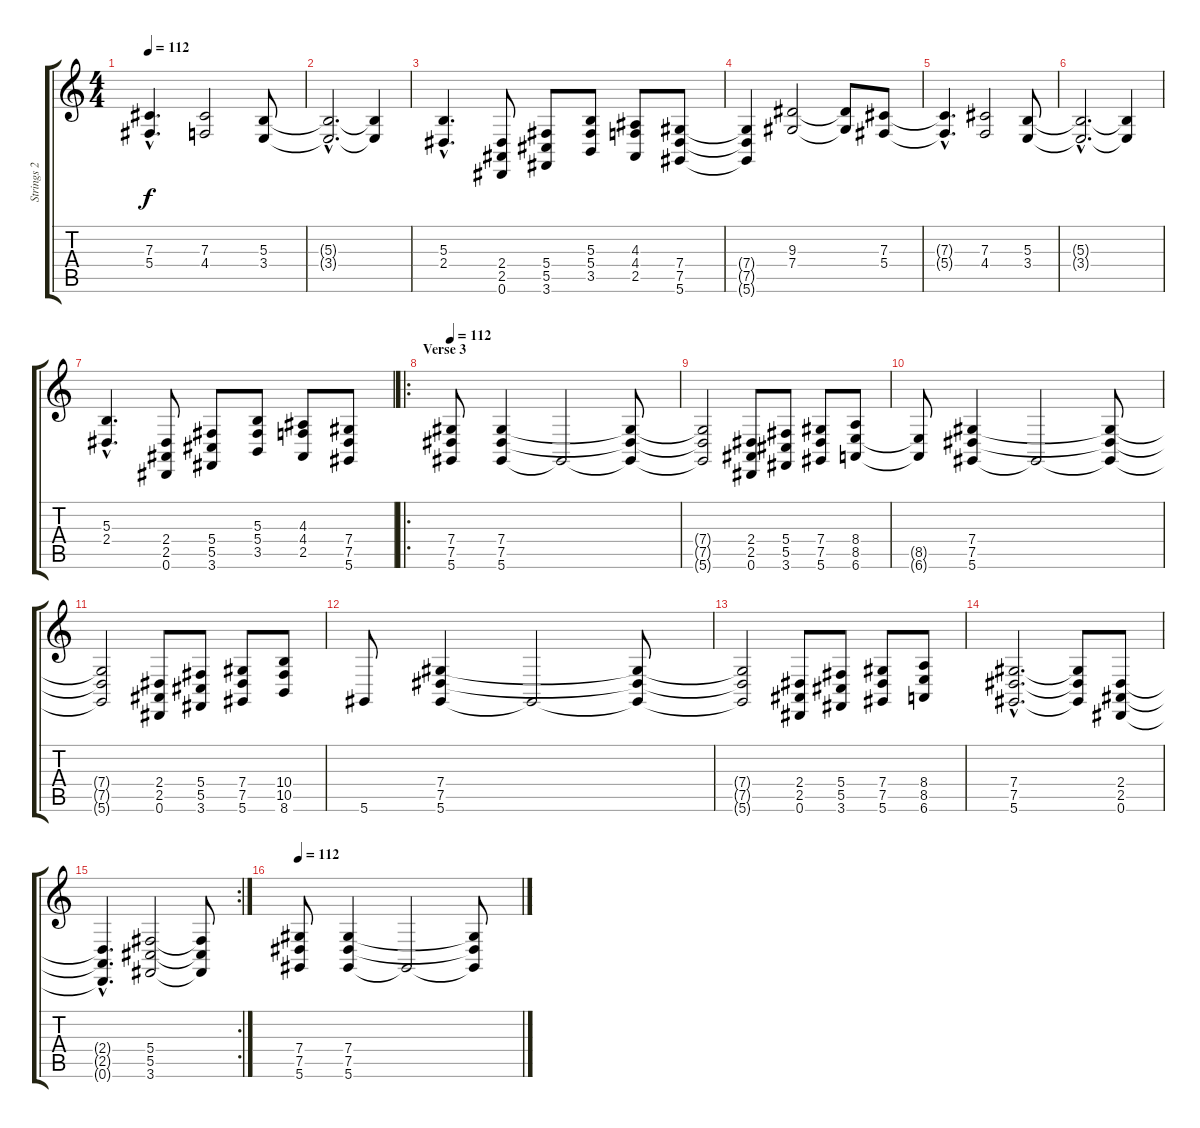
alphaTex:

\track ("Strings 2" "Strings 2") {instrument stringensemble1}
\staff {score tabs}
\tuning (Eb4 Bb3 Gb3 Db3 Ab2 Eb2) {hide}
\ts (4 4)
\tempo 112
\clef g2
\ks c
(7.3{hac t} 5.4{hac t}).4{d dy f} (7.3 4.4).2 (5.3 3.4).8 |
(5.3{hac t} 3.4{hac t}).2{d} (5.3{t} 3.4{t}).4 |
(5.3{hac} 2.4{hac}).4{d} (2.4 2.5 0.6).8 (5.4 5.5 3.6).8 (5.3 5.4 3.5).8 (4.3 4.4 2.5).8 (7.4 7.5 5.6).8 |
(7.4{t} 7.5{t} 5.6{t}).4 (9.3 7.4).2 (9.3{t} 7.4{t}).8 (7.3 5.4).8 |
(7.3{hac t} 5.4{hac t}).4{d} (7.3 4.4).2 (5.3 3.4).8 |
(5.3{hac t} 3.4{hac t}).2{d} (5.3{t} 3.4{t}).4 |
(5.3{hac} 2.4{hac}).4{d} (2.4 2.5 0.6).8 (5.4 5.5 3.6).8 (5.3 5.4 3.5).8 (4.3 4.4 2.5).8 (7.4 7.5 5.6).8 |
\ro
\section ("" "Verse 3")
\tempo 112
(7.4 7.5 5.6).8{volume 16 balance 14} (7.4 7.5 5.6).4 5.6{t}.2 (7.4{t} 7.5{t} 5.6{t}).8 |
(7.4{t} 7.5{t} 5.6{t}).2 (2.4 2.5 0.6).8 (5.4 5.5 3.6).8 (7.4 7.5 5.6).8 (8.4 8.5 6.6).8 |
(8.5{t} 6.6{t}).8 (7.4 7.5 5.6).4 5.6{t}.2 (7.4{t} 7.5{t} 5.6{t}).8 |
(7.4{t} 7.5{t} 5.6{t}).2 (2.4 2.5 0.6).8 (5.4 5.5 3.6).8 (7.4 7.5 5.6).8 (10.4 10.5 8.6).8 |
5.6.8 (7.4 7.5 5.6).4 5.6{t}.2 (7.4{t} 7.5{t} 5.6{t}).8 |
(7.4{t} 7.5{t} 5.6{t}).2 (2.4 2.5 0.6).8 (5.4 5.5 3.6).8 (7.4 7.5 5.6).8 (8.4 8.5 6.6).8 |
(7.4{hac} 7.5{hac} 5.6{hac}).2{d} (7.4{t} 7.5{t} 5.6{t}).8 (2.4 2.5 0.6).8 |
\rc 2
(2.4{hac t} 2.5{hac t} 0.6{hac t}).4{d} (5.4 5.5 3.6).2 (5.4{t} 5.5{t} 3.6{t}).8 |
\tempo 112
(7.4 7.5 5.6).8 (7.4 7.5 5.6).4 5.6{t}.2 (7.4{t} 7.5{t} 5.6{t}).8
